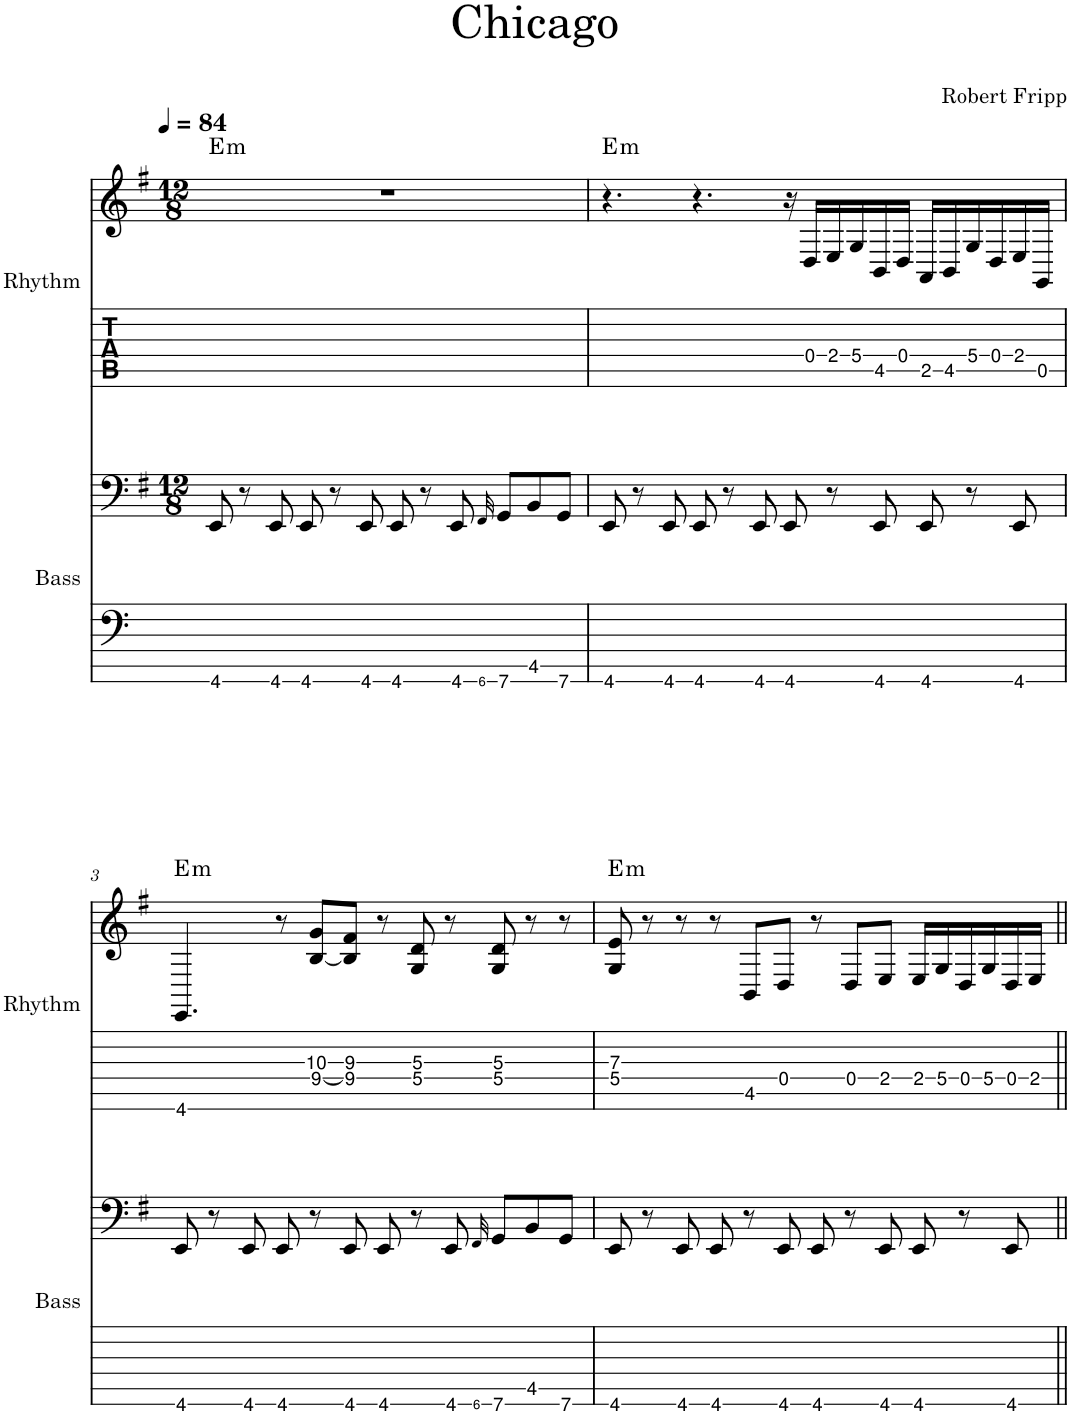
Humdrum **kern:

**kern	**kern	**kern	**kern	**harte
*part2	*part2	*part1	*part1	*part1
*staff4	*staff3	*staff2	*staff1	*
*I"Bass	*	*I"Rhythm	*	*
*I'Bass	*	*I'Rhythm	*	*
*stria6	*	*stria6	*	*
*clefF4	*clefF4	*	*clefG2	*
*k[f#]	*k[f#]	*k[f#]	*k[f#]	*
*M12/8	*M12/8	*M12/8	*M12/8	*
*MM84	*MM84	*MM84	*MM84	*
=1	=1	=1	=1	=1
!	!	!	!	!LO:H:kt=m
8EE	8EE/	1.r	1.r	E:min
8r	8r	.	.	.
8EE	8EE/	.	.	.
8EE	8EE/	.	.	.
8r	8r	.	.	.
8EE	8EE/	.	.	.
8EE	8EE/	.	.	.
8r	8r	.	.	.
8EE	8EE/	.	.	.
qFF#	32qFF#/	.	.	.
8GGL	8GG/L	.	.	.
8BB	8BB/	.	.	.
8GGJ	8GG/J	.	.	.
=2	=2	=2	=2	=2
!	!	!	!	!LO:H:kt=m
8EE	8EE/	4.r	4.r	E:min
8r	8r	.	.	.
8EE	8EE/	.	.	.
8EE	8EE/	4.r	4.r	.
8r	8r	.	.	.
8EE	8EE/	.	.	.
8EE	8EE/	16r	16r	.
.	.	16DLL	16D/LL	.
8r	8r	16E	16E/	.
.	.	16G	16G/	.
8EE	8EE/	16BB	16BB/	.
.	.	16DJJ	16D/JJ	.
8EE	8EE/	16AALL	16AA/LL	.
.	.	16BB	16BB/	.
8r	8r	16G	16G/	.
.	.	16D	16D/	.
8EE	8EE/	16E	16E/	.
.	.	16GGJJ	16GG/JJ	.
!!LO:LB:g=z
=3	=3	=3	=3	=3
!	!	!	!	!LO:H:kt=m
8EE	8EE/	4.EE	4.EE/	E:min
8r	8r	.	.	.
8EE	8EE/	.	.	.
8EE	8EE/	8r	8r	.
8r	8r	[8B\ 8g\L	[8B/ 8g/L	.
8EE	8EE/	8B]\ 8f#\J	8B/] 8f#/J	.
8EE	8EE/	8r	8r	.
8r	8r	8G 8d	8G/ 8d/	.
8EE	8EE/	8r	8r	.
qFF#	32qFF#/	.	.	.
8GGL	8GG/L	8G 8d	8G/ 8d/	.
8BB	8BB/	8r	8r	.
8GGJ	8GG/J	8r	8r	.
=4	=4	=4	=4	=4
!	!	!	!	!LO:H:kt=m
8EE	8EE/	8G 8e	8G/ 8e/	E:min
8r	8r	8r	8r	.
8EE	8EE/	8r	8r	.
8EE	8EE/	8r	8r	.
8r	8r	8BBL	8BB/L	.
8EE	8EE/	8DJ	8D/J	.
8EE	8EE/	8r	8r	.
8r	8r	8DL	8D/L	.
8EE	8EE/	8EJ	8E/J	.
8EE	8EE/	16ELL	16E/LL	.
.	.	16G	16G/	.
8r	8r	16D	16D/	.
.	.	16G	16G/	.
8EE	8EE/	16D	16D/	.
.	.	16EJJ	16E/JJ	.
=||	=||	=||	=||	=||
*-	*-	*-	*-	*-
